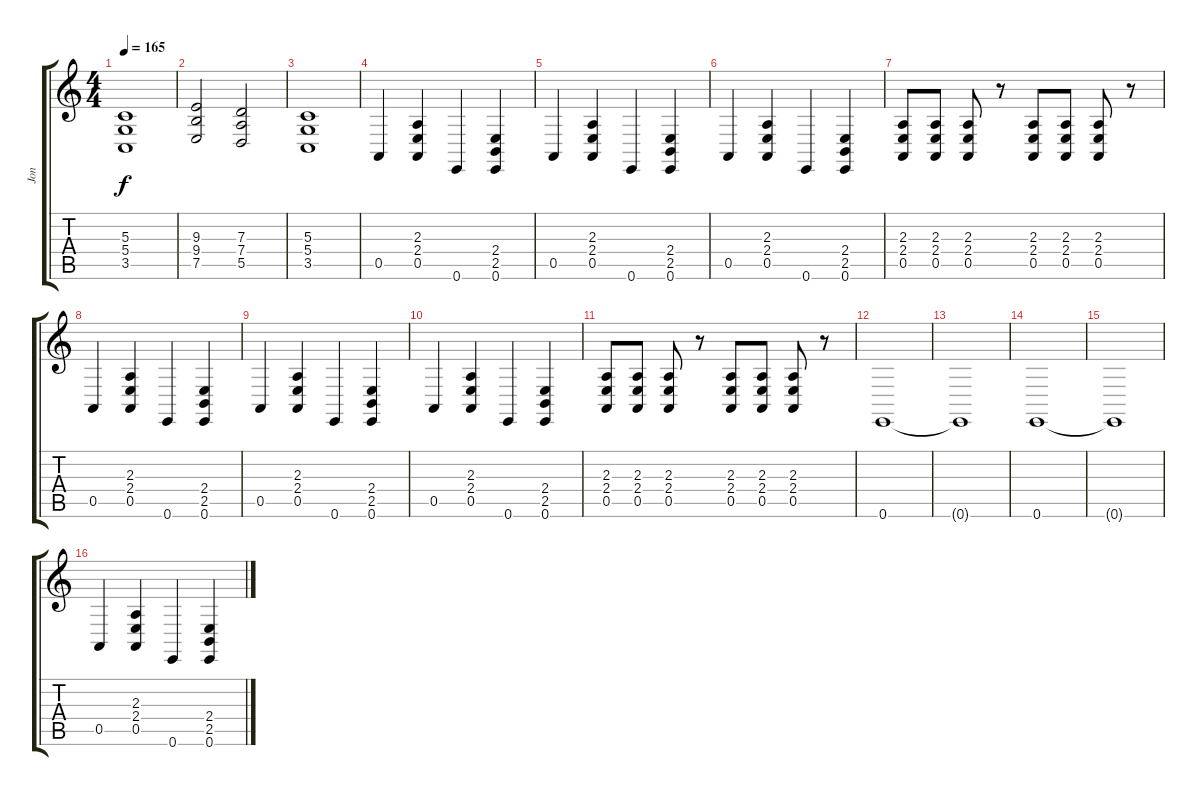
\track ("Jon" "Jon") {instrument brightacousticpiano}
\staff {score tabs}
\tuning (E4 B3 G3 D3 A2 E2) {hide}
\ts (4 4)
\tempo 165
\clef g2
\ks c
(5.3 5.4 3.5).1{dy f} |
(9.3 9.4 7.5).2 (7.3 7.4 5.5).2 |
(5.3 5.4 3.5).1 |
0.5.4 (2.3 2.4 0.5).4 0.6.4 (2.4 2.5 0.6).4 |
0.5.4 (2.3 2.4 0.5).4 0.6.4 (2.4 2.5 0.6).4 |
0.5.4 (2.3 2.4 0.5).4 0.6.4 (2.4 2.5 0.6).4 |
(2.3 2.4 0.5).8 (2.3 2.4 0.5).8 (2.3 2.4 0.5).8 r.8 (2.3 2.4 0.5).8 (2.3 2.4 0.5).8 (2.3 2.4 0.5).8 r.8 |
0.5.4 (2.3 2.4 0.5).4 0.6.4 (2.4 2.5 0.6).4 |
0.5.4 (2.3 2.4 0.5).4 0.6.4 (2.4 2.5 0.6).4 |
0.5.4 (2.3 2.4 0.5).4 0.6.4 (2.4 2.5 0.6).4 |
(2.3 2.4 0.5).8 (2.3 2.4 0.5).8 (2.3 2.4 0.5).8 r.8 (2.3 2.4 0.5).8 (2.3 2.4 0.5).8 (2.3 2.4 0.5).8 r.8 |
0.6.1 |
0.6{t}.1 |
0.6.1 |
0.6{t}.1 |
0.5.4 (2.3 2.4 0.5).4 0.6.4 (2.4 2.5 0.6).4
